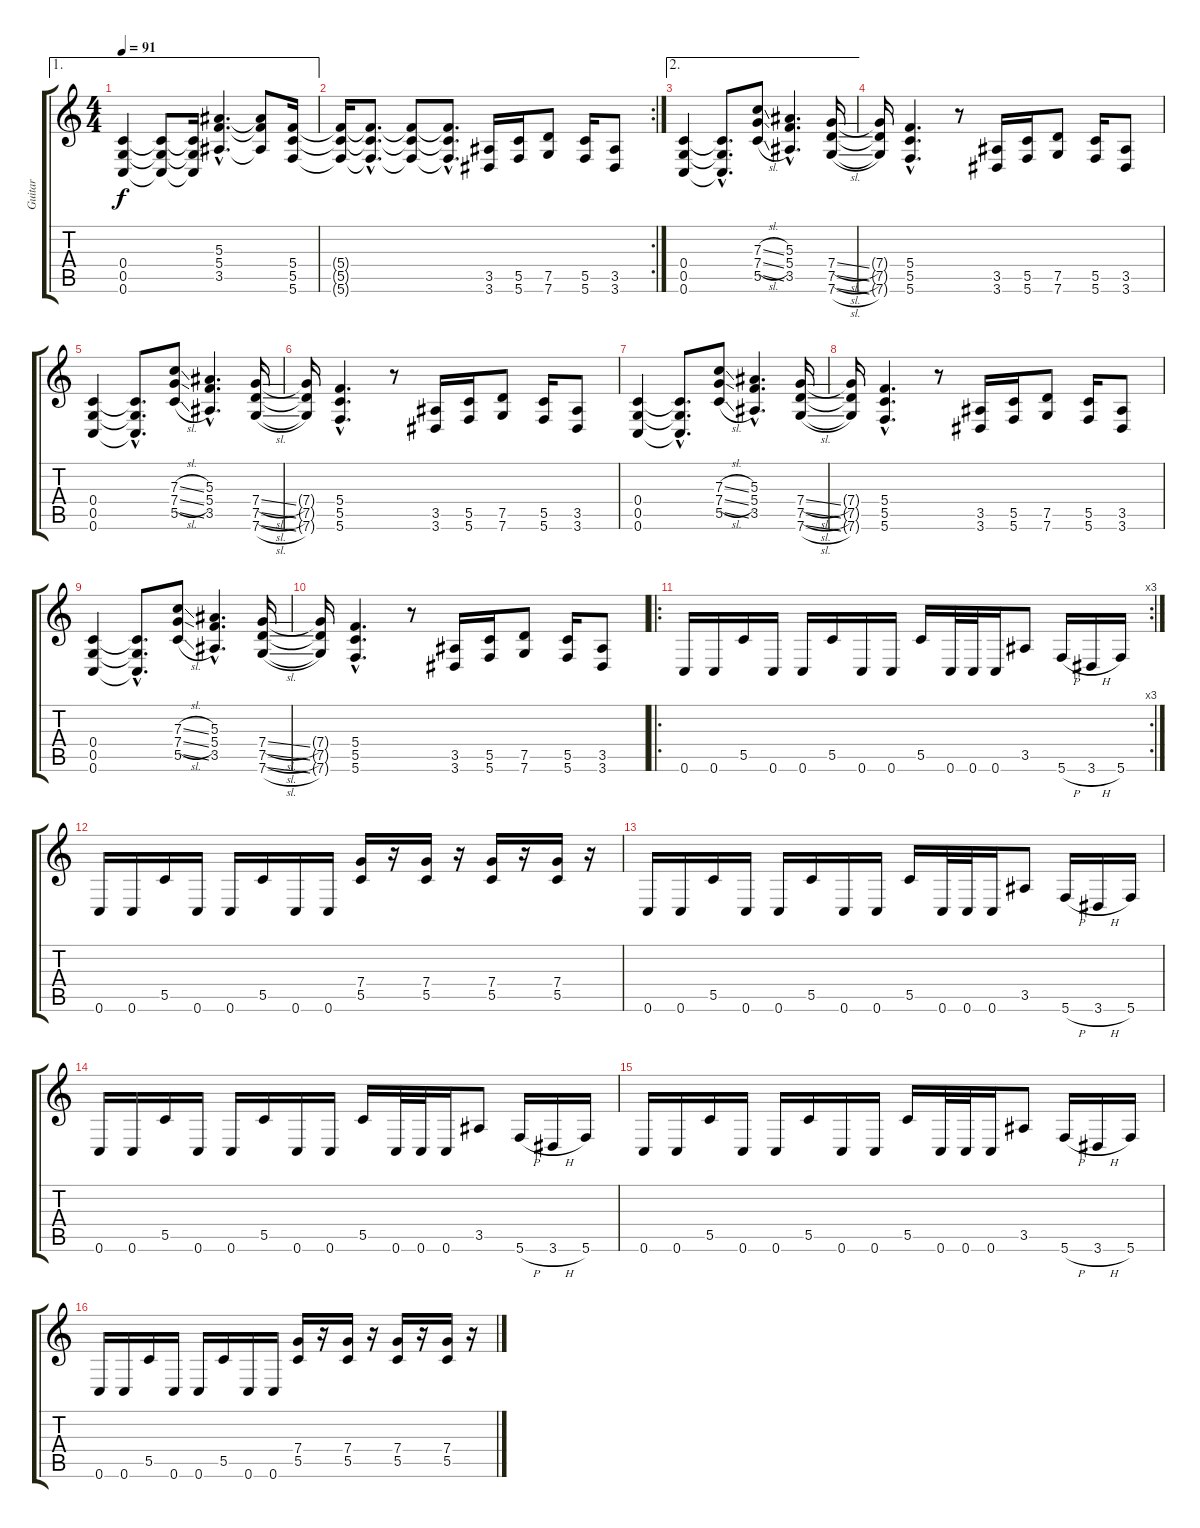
\track ("Guitar" "Guitar") {instrument distortionguitar}
\staff {score tabs}
\tuning (D4 A3 F3 C3 G2 C2) {hide}
\ae 1
\ts (4 4)
\tempo 91
\clef g2
\ks c
(0.4 0.5 0.6).4{dy f} (0.4{t} 0.5{t} 0.6{t}).8 (0.4{t} 0.5{t} 0.6{t}).16 (5.3{hac} 5.4{hac} 3.5{hac}).4{d} (5.3{t} 5.4{t} 3.5{t}).8 (5.4 5.5 5.6).16 |
\rc 2
(5.4{t} 5.5{t} 5.6{t}).16 (5.4{hac t} 5.5{hac t} 5.6{hac t}).8{d} (5.4{t} 5.5{t} 5.6{t}).8 (5.4{hac t} 5.5{hac t} 5.6{hac t}).8{d} (3.5 3.6).16 (5.5 5.6).16 (7.5 7.6).8 (5.5 5.6).16 (3.5 3.6).8 |
\ae 2
(0.4 0.5 0.6).4 (0.4{hac t} 0.5{hac t} 0.6{hac t}).8{d} (7.3{sl} 7.4{sl} 5.5{sl}).8 (5.3{hac} 5.4{hac} 3.5{hac}).4{d} (7.4{sl} 7.5{sl} 7.6{sl}).16 |
(7.4{t} 7.5{t} 7.6{t}).16 (5.4{hac} 5.5{hac} 5.6{hac}).4{d} r.8 (3.5 3.6).16 (5.5 5.6).16 (7.5 7.6).8 (5.5 5.6).16 (3.5 3.6).8 |
(0.4 0.5 0.6).4 (0.4{hac t} 0.5{hac t} 0.6{hac t}).8{d} (7.3{sl} 7.4{sl} 5.5{sl}).8 (5.3{hac} 5.4{hac} 3.5{hac}).4{d} (7.4{sl} 7.5{sl} 7.6{sl}).16 |
(7.4{t} 7.5{t} 7.6{t}).16 (5.4{hac} 5.5{hac} 5.6{hac}).4{d} r.8 (3.5 3.6).16 (5.5 5.6).16 (7.5 7.6).8 (5.5 5.6).16 (3.5 3.6).8 |
(0.4 0.5 0.6).4 (0.4{hac t} 0.5{hac t} 0.6{hac t}).8{d} (7.3{sl} 7.4{sl} 5.5{sl}).8 (5.3{hac} 5.4{hac} 3.5{hac}).4{d} (7.4{sl} 7.5{sl} 7.6{sl}).16 |
(7.4{t} 7.5{t} 7.6{t}).16 (5.4{hac} 5.5{hac} 5.6{hac}).4{d} r.8 (3.5 3.6).16 (5.5 5.6).16 (7.5 7.6).8 (5.5 5.6).16 (3.5 3.6).8 |
(0.4 0.5 0.6).4 (0.4{hac t} 0.5{hac t} 0.6{hac t}).8{d} (7.3{sl} 7.4{sl} 5.5{sl}).8 (5.3{hac} 5.4{hac} 3.5{hac}).4{d} (7.4{sl} 7.5{sl} 7.6{sl}).16 |
(7.4{t} 7.5{t} 7.6{t}).16 (5.4{hac} 5.5{hac} 5.6{hac}).4{d} r.8 (3.5 3.6).16 (5.5 5.6).16 (7.5 7.6).8 (5.5 5.6).16 (3.5 3.6).8 |
\ro
\rc 3
0.6.16 0.6.16 5.5.16 0.6.16 0.6.16 5.5.16 0.6.16 0.6.16 5.5.16 0.6.32 0.6.32 0.6.16 3.5.8 5.6{h}.16 3.6{h}.16 5.6.16 |
0.6.16 0.6.16 5.5.16 0.6.16 0.6.16 5.5.16 0.6.16 0.6.16 (7.4 5.5).16 r.16 (7.4 5.5).16 r.16 (7.4 5.5).16 r.16 (7.4 5.5).16 r.16 |
0.6.16 0.6.16 5.5.16 0.6.16 0.6.16 5.5.16 0.6.16 0.6.16 5.5.16 0.6.32 0.6.32 0.6.16 3.5.8 5.6{h}.16 3.6{h}.16 5.6.16 |
0.6.16 0.6.16 5.5.16 0.6.16 0.6.16 5.5.16 0.6.16 0.6.16 5.5.16 0.6.32 0.6.32 0.6.16 3.5.8 5.6{h}.16 3.6{h}.16 5.6.16 |
0.6.16 0.6.16 5.5.16 0.6.16 0.6.16 5.5.16 0.6.16 0.6.16 5.5.16 0.6.32 0.6.32 0.6.16 3.5.8 5.6{h}.16 3.6{h}.16 5.6.16 |
0.6.16 0.6.16 5.5.16 0.6.16 0.6.16 5.5.16 0.6.16 0.6.16 (7.4 5.5).16 r.16 (7.4 5.5).16 r.16 (7.4 5.5).16 r.16 (7.4 5.5).16 r.16
